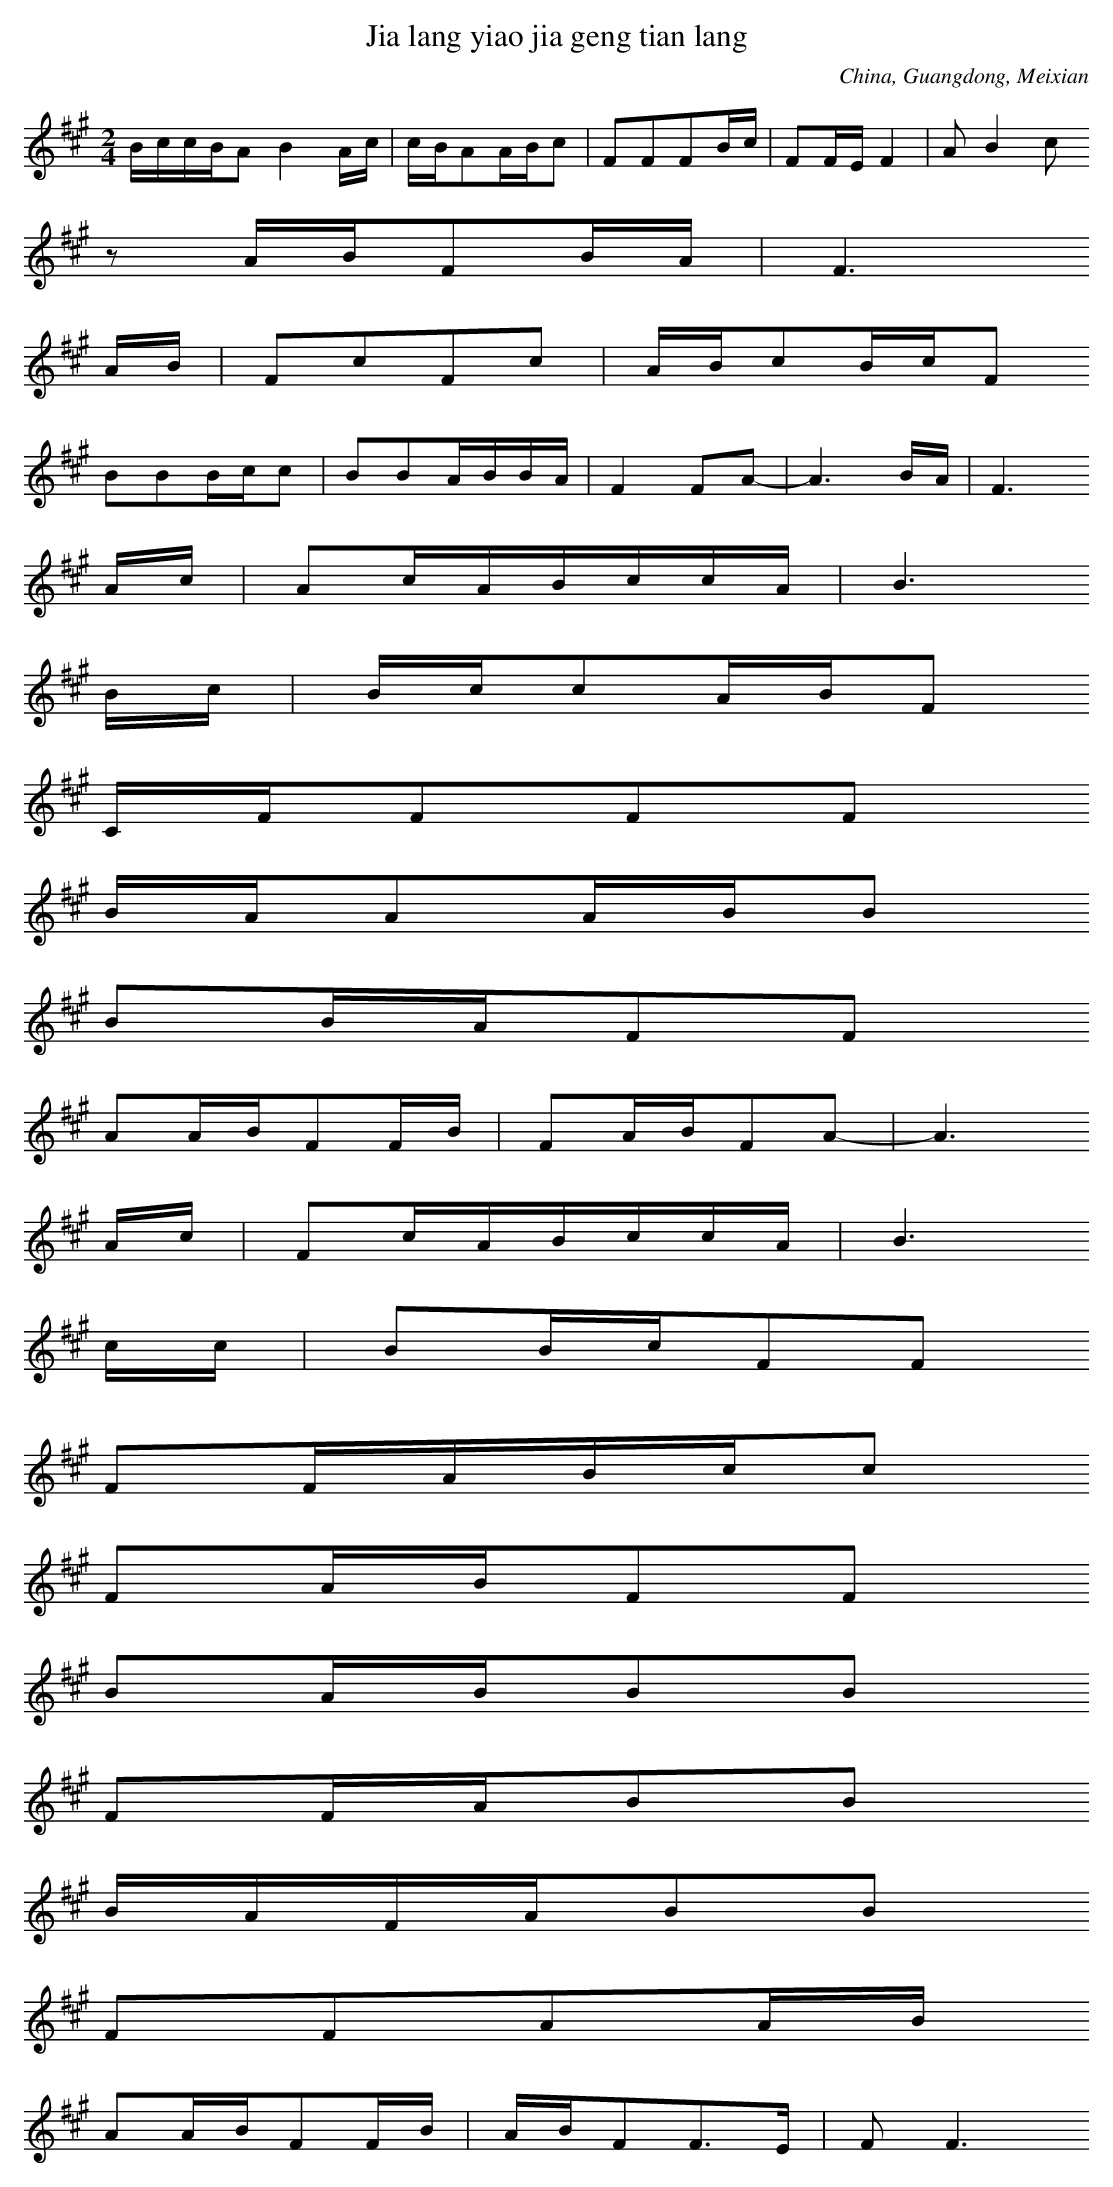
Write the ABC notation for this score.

X:1
T: Jia lang yiao jia geng tian lang
O: China, Guangdong, Meixian
M: 2/4
L: 1/16
K: A
BccBA2B4Ac | cBA2ABc2 | F2F2F2Bc | F2FEF4 | A2B4c2
z2ABF2BA | F6
AB | F2c2F2c2 | ABc2BcF2
B2B2Bcc2 | B2B2ABBA | F4F2A2- | A6BA | F6
Ac | A2cABccA | B6
Bc | Bcc2ABF2
CFF2F2F2
BAA2ABB2
B2BAF2F2
A2ABF2FB | F2ABF2A2- | A6
Ac | F2cABccA | B6
cc | B2BcF2F2
F2FABcc2
F2ABF2F2
B2ABB2B2
F2FAB2B2
BAFAB2B2
F2F2A2AB
A2ABF2FB | ABF2F3E | F2F6
